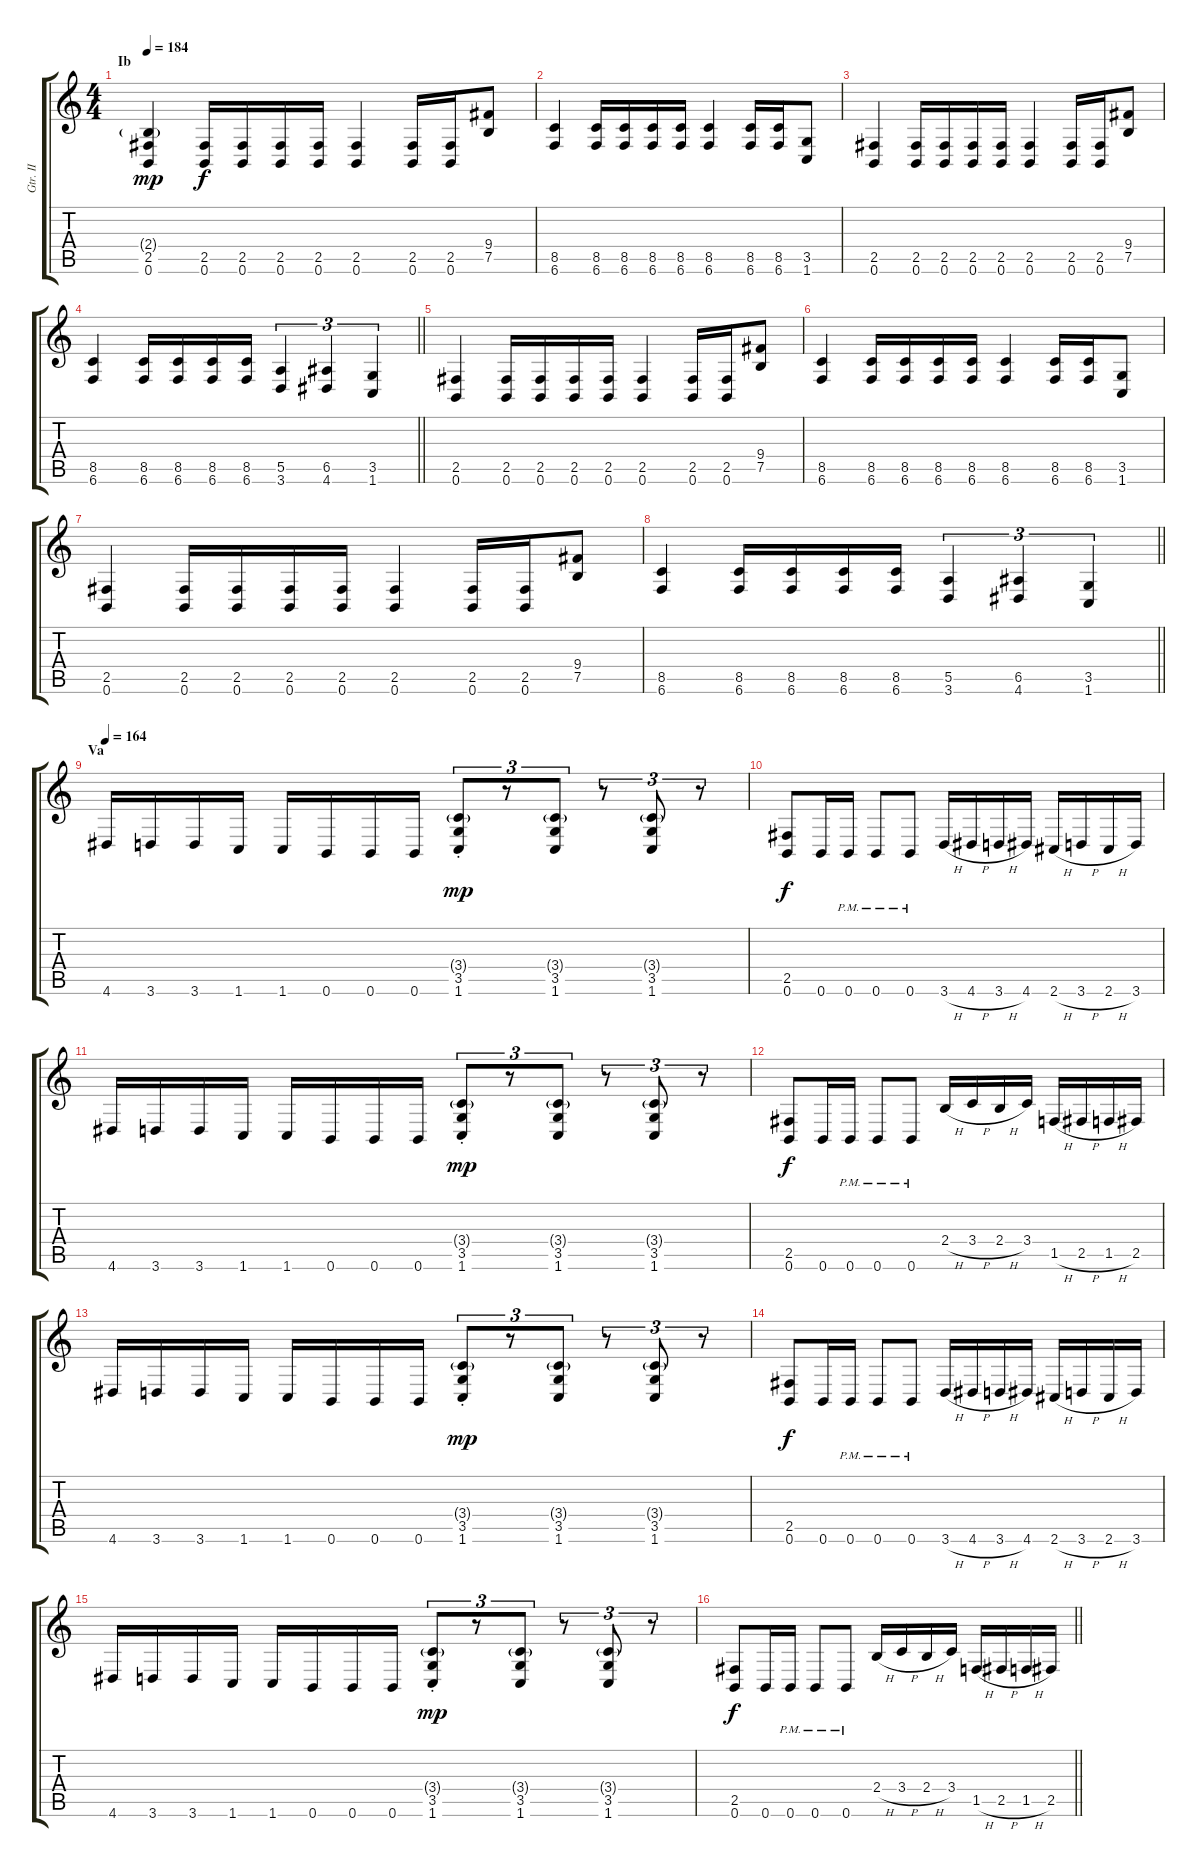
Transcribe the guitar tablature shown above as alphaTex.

\track ("Gtr. II" "Gtr. II") {instrument overdrivenguitar}
\staff {score tabs}
\tuning (B3 Gb3 D3 A2 E2 B1) {hide}
\ts (4 4)
\section ("" "Ib")
\tempo 184
\clef g2
\ks c
(2.4{g} 2.5 0.6).4{dy mp volume 12} (2.5 0.6).16{dy f} (2.5 0.6).16 (2.5 0.6).16 (2.5 0.6).16 (2.5 0.6).4 (2.5 0.6).16 (2.5 0.6).16 (9.4 7.5).8 |
(8.5 6.6).4 (8.5 6.6).16 (8.5 6.6).16 (8.5 6.6).16 (8.5 6.6).16 (8.5 6.6).4 (8.5 6.6).16 (8.5 6.6).16 (3.5 1.6).8 |
(2.5 0.6).4 (2.5 0.6).16 (2.5 0.6).16 (2.5 0.6).16 (2.5 0.6).16 (2.5 0.6).4 (2.5 0.6).16 (2.5 0.6).16 (9.4 7.5).8 |
\barLineRight lightlight
(8.5 6.6).4 (8.5 6.6).16 (8.5 6.6).16 (8.5 6.6).16 (8.5 6.6).16 (5.5 3.6).4{tu (3 2)} (6.5 4.6).4{tu (3 2)} (3.5 1.6).4{tu (3 2)} |
(2.5 0.6).4 (2.5 0.6).16 (2.5 0.6).16 (2.5 0.6).16 (2.5 0.6).16 (2.5 0.6).4 (2.5 0.6).16 (2.5 0.6).16 (9.4 7.5).8 |
(8.5 6.6).4 (8.5 6.6).16 (8.5 6.6).16 (8.5 6.6).16 (8.5 6.6).16 (8.5 6.6).4 (8.5 6.6).16 (8.5 6.6).16 (3.5 1.6).8 |
(2.5 0.6).4 (2.5 0.6).16 (2.5 0.6).16 (2.5 0.6).16 (2.5 0.6).16 (2.5 0.6).4 (2.5 0.6).16 (2.5 0.6).16 (9.4 7.5).8 |
\barLineRight lightlight
(8.5 6.6).4 (8.5 6.6).16 (8.5 6.6).16 (8.5 6.6).16 (8.5 6.6).16 (5.5 3.6).4{tu (3 2)} (6.5 4.6).4{tu (3 2)} (3.5 1.6).4{tu (3 2)} |
\section ("" "Va")
\tempo 164
4.6.16 3.6.16 3.6.16 1.6.16 1.6.16 0.6.16 0.6.16 0.6.16 (3.4{g st} 3.5{st} 1.6{st}).8{tu (3 2) dy mp} r.8{tu (3 2)} (3.4{g} 3.5 1.6).8{tu (3 2)} r.8{tu (3 2)} (3.4{g} 3.5 1.6).8{tu (3 2)} r.8{tu (3 2)} |
(2.5 0.6).8{dy f} 0.6.16 0.6{pm}.16 0.6{pm}.8 0.6{pm}.8 3.6{h}.16 4.6{h}.16 3.6{h}.16 4.6.16 2.6{h}.16 3.6{h}.16 2.6{h}.16 3.6.16 |
4.6.16 3.6.16 3.6.16 1.6.16 1.6.16 0.6.16 0.6.16 0.6.16 (3.4{g st} 3.5{st} 1.6{st}).8{tu (3 2) dy mp} r.8{tu (3 2)} (3.4{g} 3.5 1.6).8{tu (3 2)} r.8{tu (3 2)} (3.4{g} 3.5 1.6).8{tu (3 2)} r.8{tu (3 2)} |
(2.5 0.6).8{dy f} 0.6.16 0.6{pm}.16 0.6{pm}.8 0.6{pm}.8 2.4{h}.16 3.4{h}.16 2.4{h}.16 3.4.16 1.5{h}.16 2.5{h}.16 1.5{h}.16 2.5.16 |
4.6.16 3.6.16 3.6.16 1.6.16 1.6.16 0.6.16 0.6.16 0.6.16 (3.4{g st} 3.5{st} 1.6{st}).8{tu (3 2) dy mp} r.8{tu (3 2)} (3.4{g} 3.5 1.6).8{tu (3 2)} r.8{tu (3 2)} (3.4{g} 3.5 1.6).8{tu (3 2)} r.8{tu (3 2)} |
(2.5 0.6).8{dy f} 0.6.16 0.6{pm}.16 0.6{pm}.8 0.6{pm}.8 3.6{h}.16 4.6{h}.16 3.6{h}.16 4.6.16 2.6{h}.16 3.6{h}.16 2.6{h}.16 3.6.16 |
4.6.16 3.6.16 3.6.16 1.6.16 1.6.16 0.6.16 0.6.16 0.6.16 (3.4{g st} 3.5{st} 1.6{st}).8{tu (3 2) dy mp} r.8{tu (3 2)} (3.4{g} 3.5 1.6).8{tu (3 2)} r.8{tu (3 2)} (3.4{g} 3.5 1.6).8{tu (3 2)} r.8{tu (3 2)} |
\barLineRight lightlight
(2.5 0.6).8{dy f} 0.6.16 0.6{pm}.16 0.6{pm}.8 0.6{pm}.8 2.4{h}.16 3.4{h}.16 2.4{h}.16 3.4.16 1.5{h}.16 2.5{h}.16 1.5{h}.16 2.5.16
